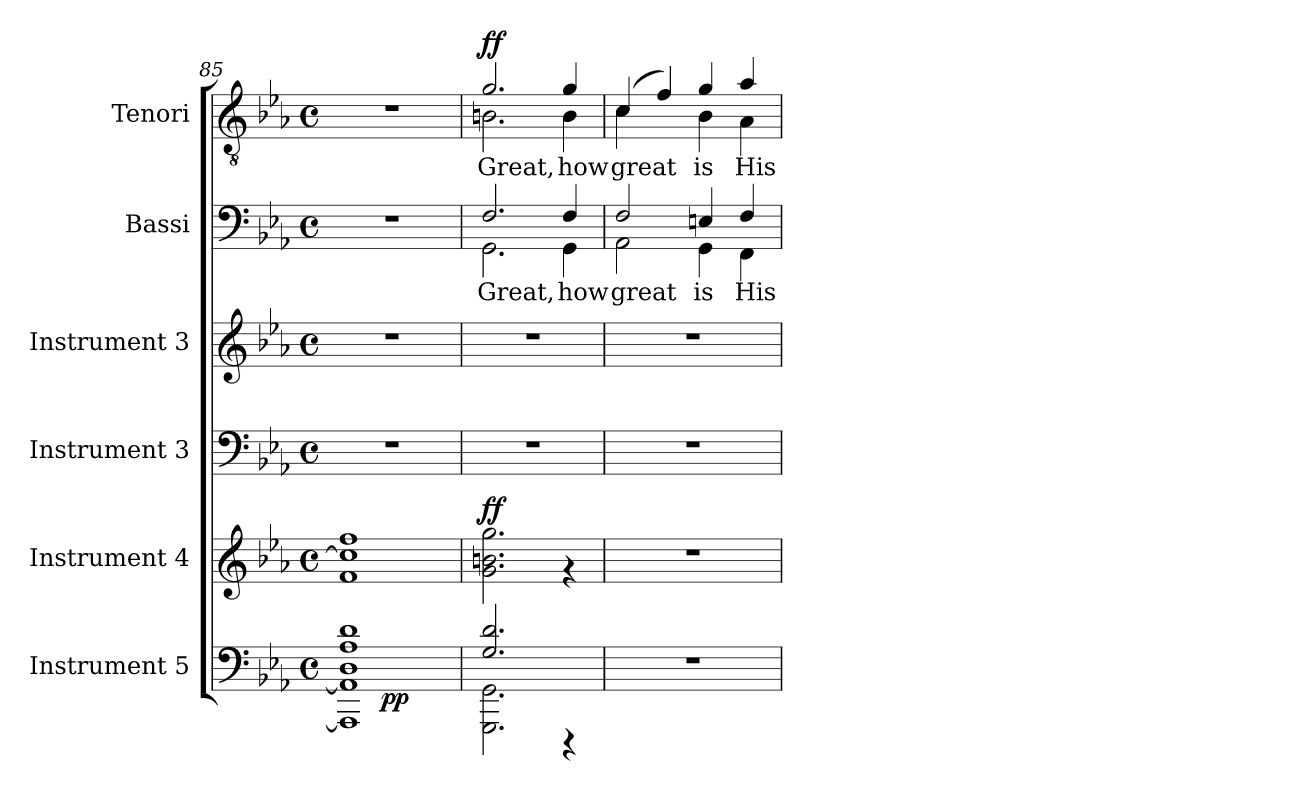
**kern	**dynam	**kern	**dynam	**kern	**kern	**kern	**text	**kern	**text	**dynam
*part6	*part6	*part5	*part5	*part4	*part3	*part2	*part2	*part1	*part1	*part1
*staff6	*staff6	*staff5	*staff5	*staff4	*staff3	*staff2	*staff2	*staff1	*staff1	*staff1
*I"Instrument 5	*	*I"Instrument 4	*	*I"Instrument 3	*I"Instrument 3	*I"Bassi	*	*I"Tenori	*	*
*clefF4	*	*clefG2	*	*clefF4	*clefG2	*clefF4	*	*clefGv2	*	*
*k[b-e-a-]	*	*k[b-e-a-]	*	*k[b-e-a-]	*k[b-e-a-]	*k[b-e-a-]	*	*k[b-e-a-]	*	*
*E-:	*	*E-:	*	*E-:	*E-:	*E-:	*	*E-:	*	*
*M4/4	*	*M4/4	*	*M4/4	*M4/4	*M4/4	*	*M4/4	*	*
*met(c)	*	*met(c)	*	*met(c)	*met(c)	*met(c)	*	*met(c)	*	*
=85	=85	=85	=85	=85	=85	=85	=85	=85	=85	=85
*^	*	*	*	*	*	*	*	*	*	*
1d 1A- 1D 1AA-] 1AAA-]	4ryy	.	1ff 1cc] 1f	.	1r	1r	1r	.	1r	.	.
!	!	!LO:DY:b	!	!	!	!	!	!	!	!	!
.	2.ryy	pp	.	.	.	.	.	.	.	.	.
=86	=86	=86	=86	=86	=86	=86	=86	=86	=86	=86	=86
*	*	*	*	*	*	*	*^	*	*	*	*
!	!	!	!	!LO:DY:a	!	!	!	!	!LO:LY:b:cj	!	!LO:LY:b:cj	!LO:DY:a
*	*	*	*	*	*	*	*	*	*	*^	*	*
2.d/ 2.G/	2.GG\ 2.GGG\	.	2.gg\ 2.bn\ 2.g\	ff	1r	1r	2.F/	2.GG\	Great,	2.Bn\	2.g/	Great,	ff
!	!	!	!	!	!	!	!	!	!LO:LY:b:cj	!	!	!LO:LY:b:cj	!
4rCCC	4ryy	.	4rf	.	.	.	4F/	4GG\	how	4B\	4g/	how	.
=87	=87	=87	=87	=87	=87	=87	=87	=87	=87	=87	=87	=87	=87
!	!	!	!	!	!	!	!	!	!LO:LY:b:cj	!	!	!LO:LY:b:cj	!
*v	*v	*	*	*	*	*	*	*	*	*	*	*	*
1r	.	1r	.	1r	1r	2F/	2AA-\	great	(>4c/	4c\	great	.
!	!	!	!	!	!	!	!	!	!	!	!LO:LY:b:cj	!
.	.	.	.	.	.	.	.	.	4f/)	4ryy	.	.
!	!	!	!	!	!	!	!	!LO:LY:b:cj	!	!	!LO:LY:b:cj	!
.	.	.	.	.	.	4En/	4GG\	is	4g/	4B-\	is	.
!	!	!	!	!	!	!	!	!LO:LY:b:cj	!	!	!LO:LY:b:cj	!
.	.	.	.	.	.	4F/	4FF\	His	4a-/	4A-\	His	.
*	*	*	*	*	*	*v	*v	*	*	*	*	*
*	*	*	*	*	*	*	*	*v	*v	*	*
=	=	=	=	=	=	=	=	=	=	=
*-	*-	*-	*-	*-	*-	*-	*-	*-	*-	*-
